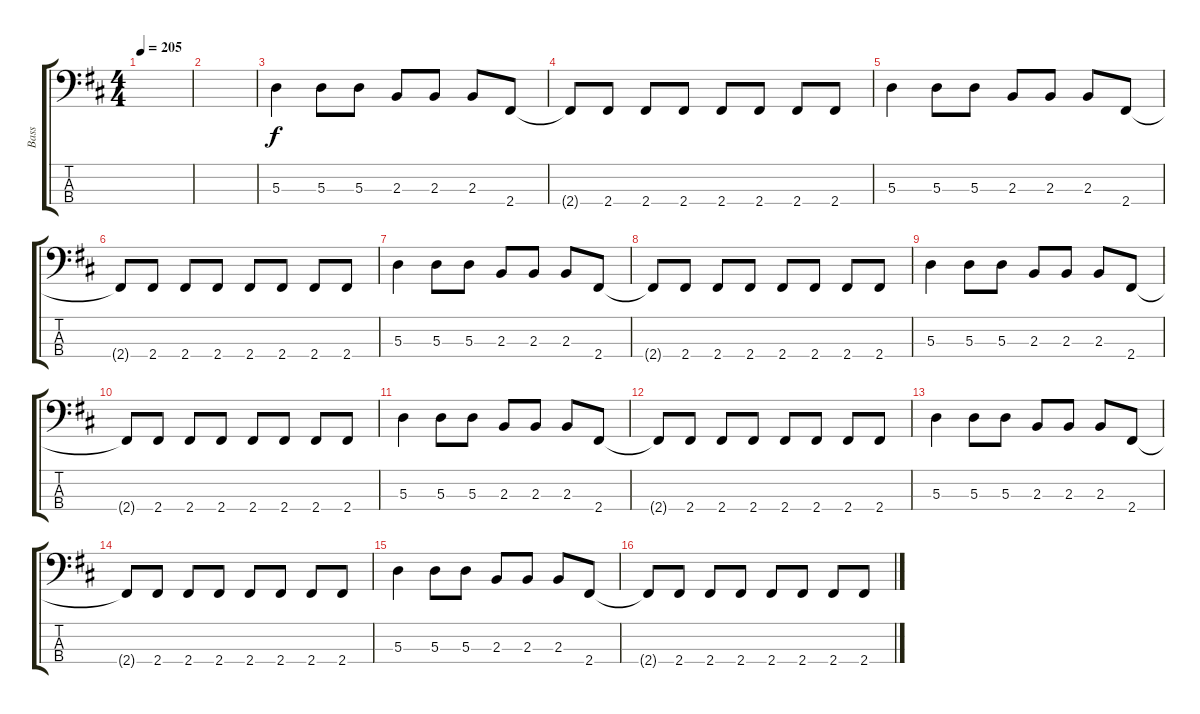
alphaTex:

\track ("Bass" "Bass") {instrument electricbasspick}
\staff {score tabs}
\tuning (G2 D2 A1 E1) {hide}
\ts (4 4)
\tempo 205
\clef f4
\ks d
|
|
5.3.4 5.3.8 5.3.8 2.3.8 2.3.8 2.3.8 2.4.8 |
2.4{t}.8 2.4.8 2.4.8 2.4.8 2.4.8 2.4.8 2.4.8 2.4.8 |
5.3.4 5.3.8 5.3.8 2.3.8 2.3.8 2.3.8 2.4.8 |
2.4{t}.8 2.4.8 2.4.8 2.4.8 2.4.8 2.4.8 2.4.8 2.4.8 |
5.3.4 5.3.8 5.3.8 2.3.8 2.3.8 2.3.8 2.4.8 |
2.4{t}.8 2.4.8 2.4.8 2.4.8 2.4.8 2.4.8 2.4.8 2.4.8 |
5.3.4 5.3.8 5.3.8 2.3.8 2.3.8 2.3.8 2.4.8 |
2.4{t}.8 2.4.8 2.4.8 2.4.8 2.4.8 2.4.8 2.4.8 2.4.8 |
5.3.4 5.3.8 5.3.8 2.3.8 2.3.8 2.3.8 2.4.8 |
2.4{t}.8 2.4.8 2.4.8 2.4.8 2.4.8 2.4.8 2.4.8 2.4.8 |
5.3.4 5.3.8 5.3.8 2.3.8 2.3.8 2.3.8 2.4.8 |
2.4{t}.8 2.4.8 2.4.8 2.4.8 2.4.8 2.4.8 2.4.8 2.4.8 |
5.3.4 5.3.8 5.3.8 2.3.8 2.3.8 2.3.8 2.4.8 |
2.4{t}.8 2.4.8 2.4.8 2.4.8 2.4.8 2.4.8 2.4.8 2.4.8
